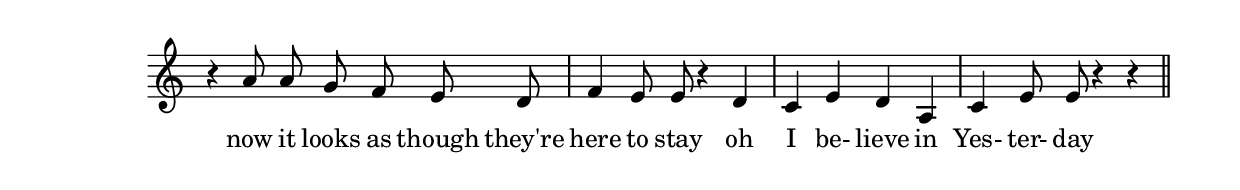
#(ly:set-option 'midi-extension "mid")
\version "2.12.3"
\include "english.ly"
\header{


}
%{
| -- DD Pm GR | m GG -- R- | S G R D | S GG - - ||
                                   * 
now it looks as though they're here to stay oh I be-lieve in  Yes-ter-day

 


%}
melody = {
\once \override Staff.TimeSignature #'stencil = ##f
\clef treble
\key c \major
\autoBeamOn
\cadenzaOn


 \bar "|"  r4 a'8 a'8 g'8 f'8 e'8 d'8 \bar "|"  f'4 e'8 e'8 r4 d'4 \bar "|"  c'4 e'4 d'4 a4 \bar "|"  c'4 e'8 e'8 r4 r4 \bar "||"  \break

}


text = \lyricmode {
now it looks as though they're here to stay oh I be- lieve in Yes- ter- day 
}

\score{

<<
\new Voice = "one" {
\melody
}
\new Lyrics \lyricsto "one" \text
>>
\layout {
\context {
\Score
\remove "Bar_number_engraver"
}
}
\midi {
\context {
\Score
tempoWholesPerMinute = #(ly:make-moment 200 4)
}
}
}